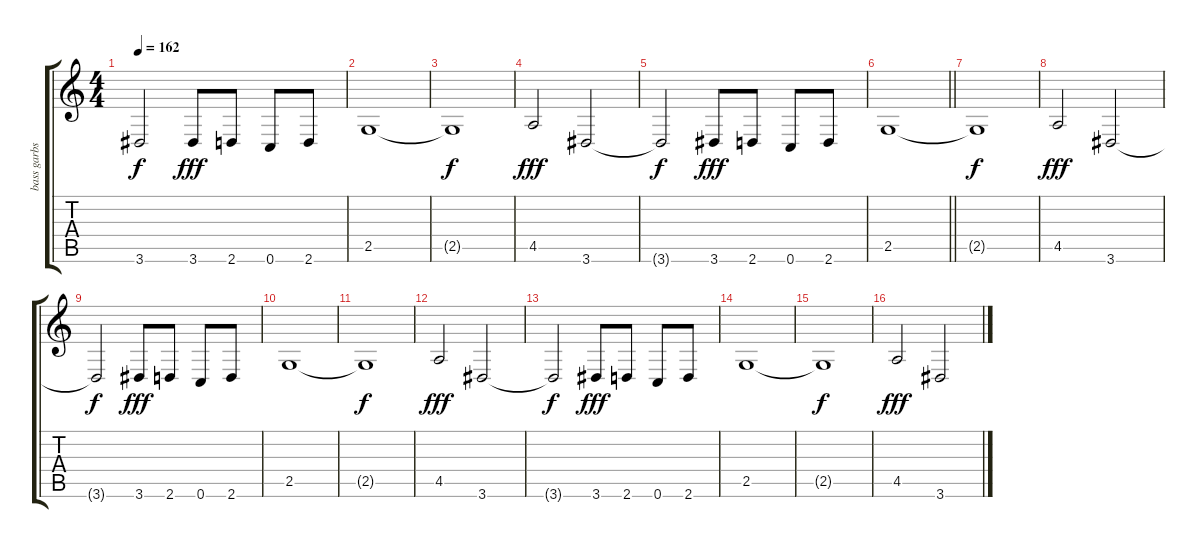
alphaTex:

\track ("bass garbs" "bass garbs") {instrument slapbass1}
\staff {score tabs}
\tuning (C4 G3 Eb3 Bb2 F2 C2) {hide}
\ts (4 4)
\tempo 162
\clef g2
\ks c
3.6{t}.2{dy f} 3.6.8{dy fff} 2.6.8 0.6.8 2.6.8 |
2.5.1 |
2.5{t}.1{dy f} |
4.5.2{dy fff} 3.6.2 |
3.6{t}.2{dy f} 3.6.8{dy fff} 2.6.8 0.6.8 2.6.8 |
\barLineRight lightlight
2.5.1 |
2.5{t}.1{dy f} |
4.5.2{dy fff} 3.6.2 |
3.6{t}.2{dy f} 3.6.8{dy fff} 2.6.8 0.6.8 2.6.8 |
2.5.1 |
2.5{t}.1{dy f} |
4.5.2{dy fff} 3.6.2 |
3.6{t}.2{dy f} 3.6.8{dy fff} 2.6.8 0.6.8 2.6.8 |
2.5.1 |
2.5{t}.1{dy f} |
4.5.2{dy fff} 3.6.2
